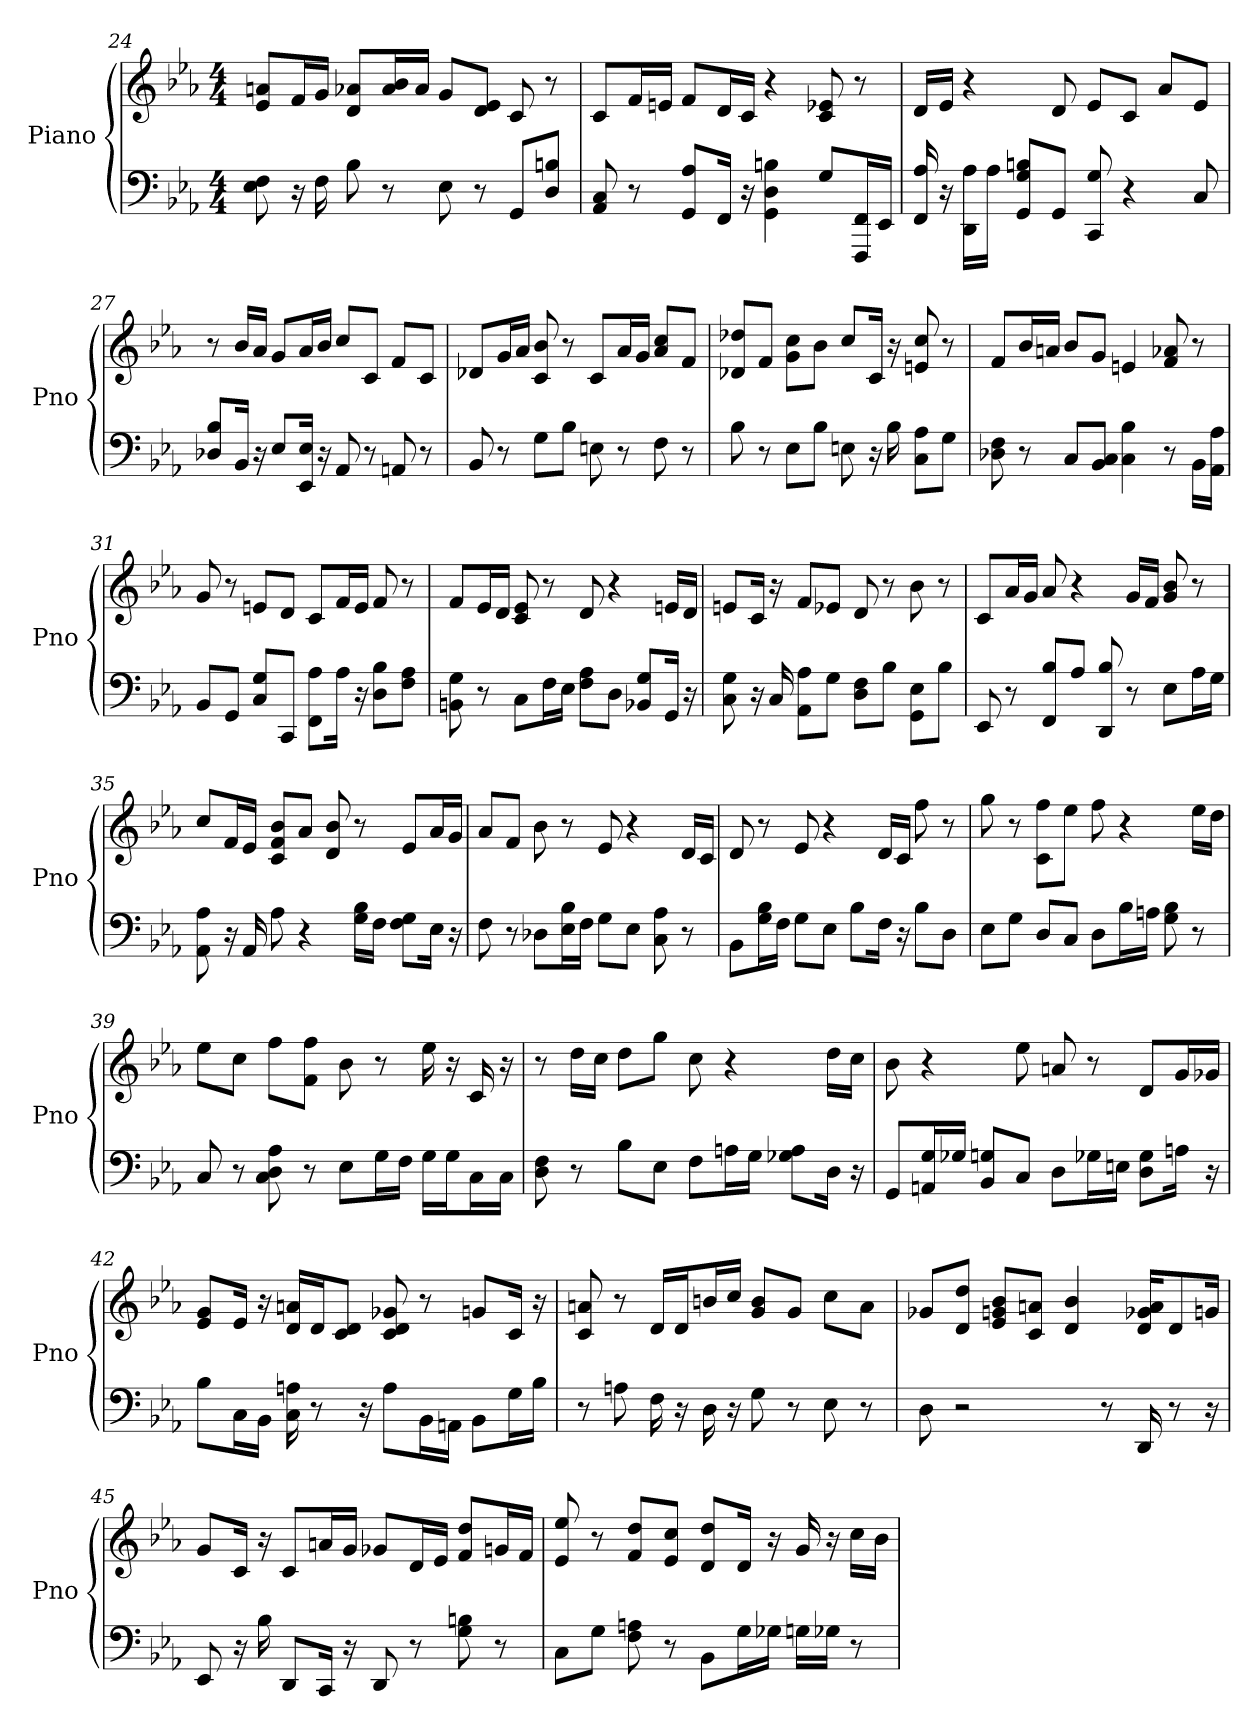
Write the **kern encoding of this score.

**kern	**kern
*part1	*part1
*staff2	*staff1
*I"Piano	*
*I'Pno	*
*clefF4	*clefG2
*k[b-e-a-]	*k[b-e-a-]
*E-:	*E-:
*M4/4	*M4/4
=24	=24
8F 8E-	8a/ 8e-/L
16r	16f/L
16F	16g/JJ
8B-	8d/ 8a-/L
8r	16a-/ 16b-/L
.	16a-/JJ
8E-	8g/L
8r	8d/ 8e-/J
8GG/L	8c
8B/ 8D/J	8r
=25	=25
8AA- 8C	8c/L
8r	16f/L
.	16e/JJ
8GG/ 8A-/L	8f/L
16FF/Jk	16d/L
16r	16c/JJ
4D 4GG 4B	4r
8G/L	8e- 8c
16FFF/ 16FF/L	8r
16EE-/JJ	.
=26	=26
16FF 16A-	16d/LL
16r	16e-/JJ
16A-\ 16DD\LL	4r
16A-\JJ	.
8GG/ 8G/ 8B/L	.
8GG/J	8d
8G 8CC	8e-/L
4r	8c/J
.	8a-/L
8C	8e-/J
=27	=27
8D-/ 8B-/L	8r
16BB-/Jk	16b-/LL
16r	16a-/JJ
8E-/L	8g/L
16E-/ 16EE-/Jk	16a-/L
16r	16b-/JJ
8AA-	8cc/L
8r	8c/J
8AA	8f/L
8r	8c/J
=28	=28
8BB-	8d-/L
8r	16g/L
.	16a-/JJ
8G\L	8b- 8c
8B-\J	8r
8E	8c/L
8r	16a-/L
.	16g/JJ
8F	8cc/ 8a-/L
8r	8f/J
=29	=29
8B-	8d-/ 8dd-/L
8r	8f/J
8E-\L	8cc\ 8g\L
8B-\J	8b-\J
8E	8cc/L
16r	16c/Jk
16B-	16r
8C\ 8A-\L	8cc 8e
8G\J	8r
=30	=30
8F 8D-	8f/L
8r	16b-/L
.	16a/JJ
8C/L	8b-/L
8C/ 8BB-/J	8g/J
4C 4B-	4e
8r	8a- 8f
16BB-\LL	8r
16AA-\ 16A-\JJ	.
=31	=31
8BB-/L	8g
8GG/J	8r
8C/ 8G/L	8e/L
8CC/J	8d/J
8A-\ 8FF\L	8c/L
16A-\Jk	16f/L
16r	16e/JJ
8B-\ 8D\L	8f
8F\ 8A-\J	8r
=32	=32
8G 8BB	8f/L
8r	16e-/L
.	16d/JJ
8C\L	8e- 8c
16F\L	8r
16E-\JJ	.
8A-\ 8F\L	8d
8D\J	4r
8G/ 8BB-/L	.
16GG/Jk	16e/LL
16r	16d/JJ
=33	=33
8G 8C	8e/L
16r	16c/Jk
16C	16r
8AA-\ 8A-\L	8f/L
8G\J	8e-/J
8F\ 8D\L	8d
8B-\J	8r
8GG\ 8E-\L	8b-
8B-\J	8r
=34	=34
8EE-	8c/L
8r	16a-/L
.	16g/JJ
8FF/ 8B-/L	8a-
8A-/J	4r
8DD 8B-	.
8r	16g/LL
.	16f/JJ
8E-\L	8g 8b-
16A-\L	8r
16G\JJ	.
=35	=35
8AA- 8A-	8cc/L
16r	16f/L
16AA-	16e-/JJ
8A-	8b-/ 8c/ 8f/L
4r	8a-/J
.	8d 8b-
16B-\ 16G\LL	8r
16F\JJ	.
8F\ 8G\L	8e-/L
16E-\Jk	16a-/L
16r	16g/JJ
=36	=36
8F	8a-/L
8r	8f/J
8D-\L	8b-
16B-\ 16E-\L	8r
16F\JJ	.
8G\L	8e-
8E-\J	4r
8C 8A-	.
8r	16d/LL
.	16c/JJ
=37	=37
8BB-\L	8d
16G\ 16B-\L	8r
16F\JJ	.
8G\L	8e-
8E-\J	4r
8B-\L	.
16F\Jk	16d/LL
16r	16c/JJ
8B-\L	8ff
8D\J	8r
=38	=38
8E-\L	8gg
8G\J	8r
8D/L	8ff\ 8c\L
8C/J	8ee-\J
8D\L	8ff
16B-\L	4r
16A\JJ	.
8B- 8G	.
8r	16ee-\LL
.	16dd\JJ
=39	=39
8C	8ee-\L
8r	8cc\J
8C 8A- 8D	8ff\L
8r	8ff\ 8f\J
8E-\L	8b-
16G\L	8r
16F\JJ	.
16G\LL	16ee-
16G\J	16r
16C\L	16c
16C\JJ	16r
=40	=40
8F 8D	8r
8r	16dd\LL
.	16cc\JJ
8B-\L	8dd\L
8E-\J	8gg\J
8F\L	8cc
16A\L	4r
16G\JJ	.
8G-\ 8A\L	.
16D\Jk	16dd\LL
16r	16cc\JJ
=41	=41
8GG/L	8b-
16AA/ 16G/L	4r
16G-/JJ	.
8BB-/ 8G/L	.
8C/J	8ee-
8D\L	8a
16G-\L	8r
16E\JJ	.
8D\ 8G-\L	8d/L
16A\Jk	16g/L
16r	16g-/JJ
=42	=42
8B-\L	8e-/ 8g/L
16C\L	16e-/Jk
16BB-\JJ	16r
16C 16A	16d/ 16a/LL
8r	16d/J
.	8c/ 8d/J
16r	.
8A\L	8d 8g- 8c
16BB-\L	8r
16AA\JJ	.
8BB-\L	8g/L
16G\L	16c/Jk
16B-\JJ	16r
=43	=43
8r	8a 8c
8A	8r
16F	16d/LL
16r	16d/J
16D	16b/L
16r	16cc/JJ
8G	8b/ 8g/L
8r	8g/J
8E-	8cc\L
8r	8a\J
=44	=44
8D	8g-/L
2r	8dd/ 8d/J
.	8e-/ 8g/ 8b-/L
.	8a/ 8c/J
.	4d 4b-
8r	.
16DD	16a/ 16g-/ 16d/KL
8r	8d/
16r	16g/Jk
=45	=45
8EE-	8g/L
16r	16c/Jk
16B-	16r
8DD/L	8c/L
16CC/Jk	16a/L
16r	16g/JJ
8DD	8g-/L
8r	16d/L
.	16e-/JJ
8G 8B	8dd/ 8f/L
8r	16g/L
.	16f/JJ
=46	=46
8C\L	8ee- 8e-
8G\J	8r
8F 8A	8dd/ 8f/L
8r	8cc/ 8e-/J
8BB-\L	8dd/ 8d/L
16G\L	16d/Jk
16G-\JJ	16r
16G\LL	16g
16G-\JJ	16r
8r	16cc\LL
.	16b-\JJ
=	=
*-	*-
